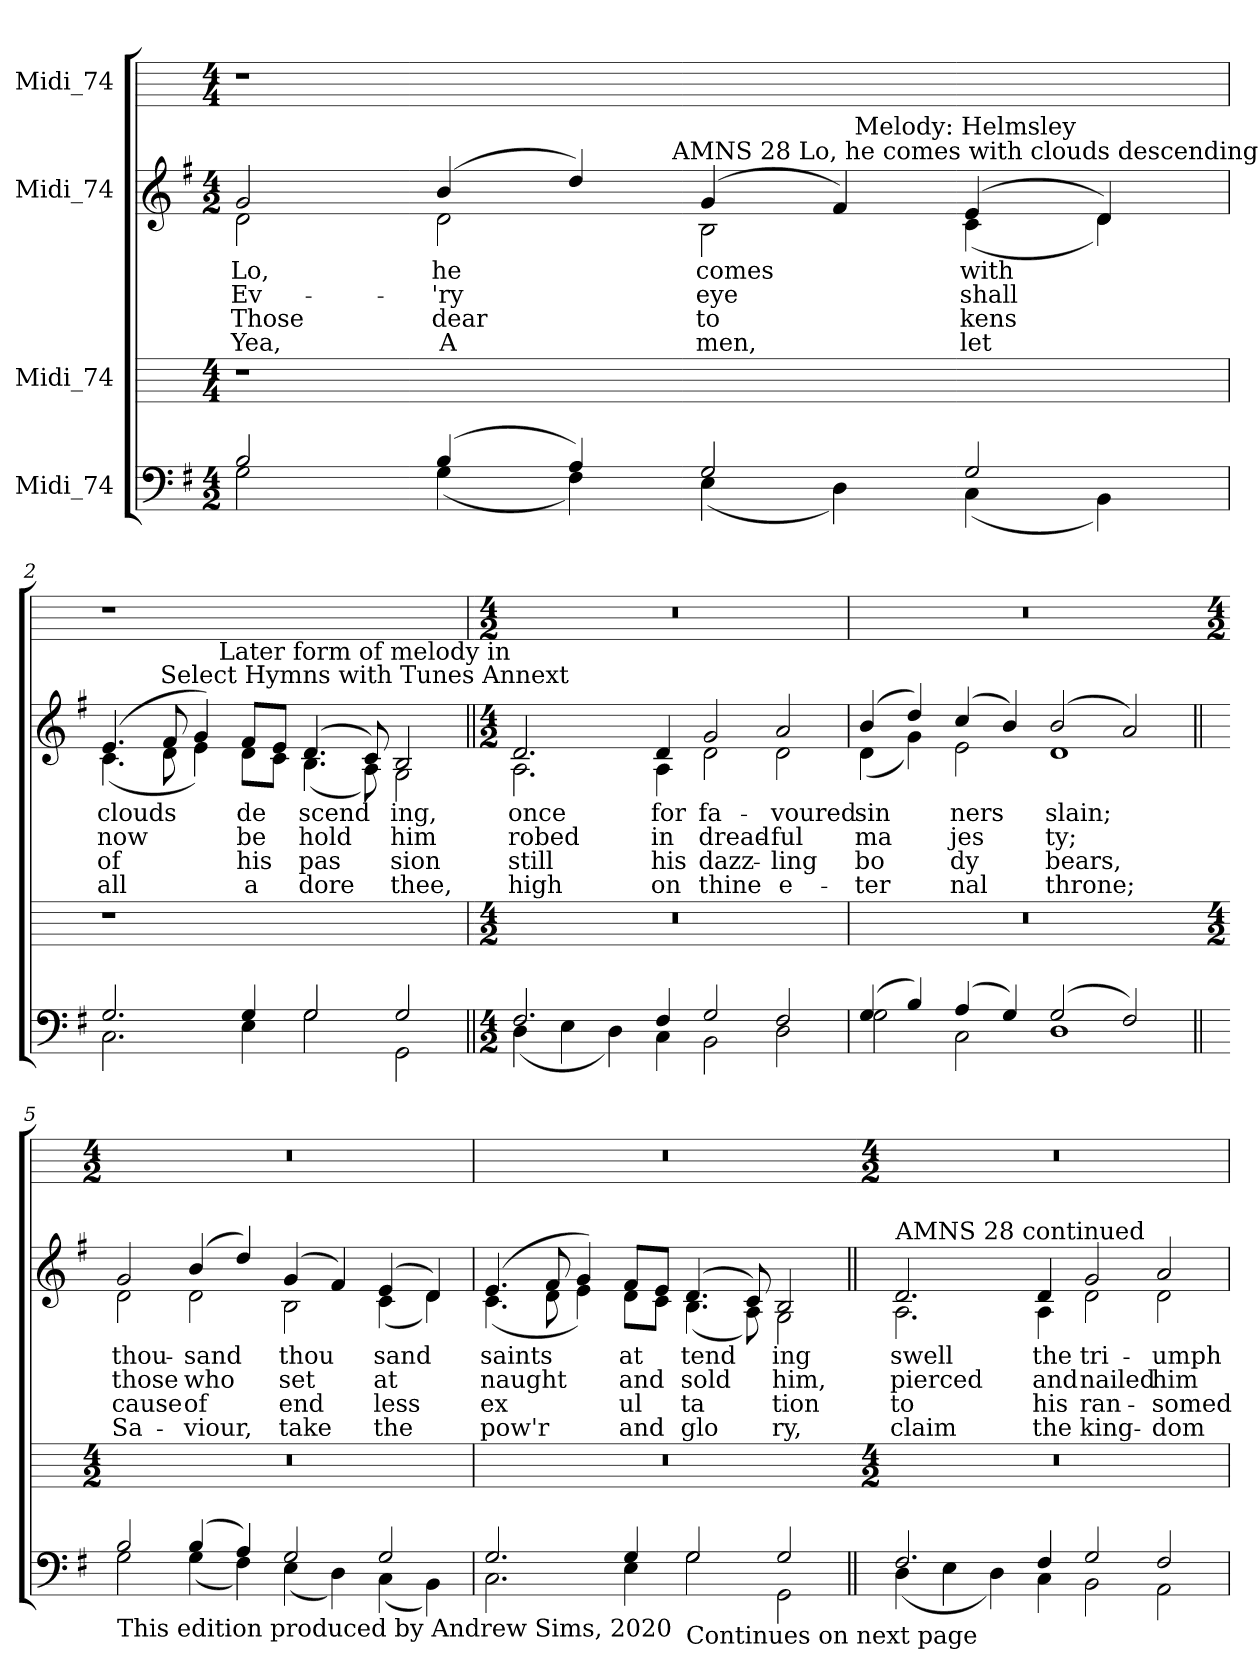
**kern	**kern	**kern	**text	**text	**text	**text	**kern
*part4	*part3	*part2	*part2	*part2	*part2	*part2	*part1
*staff4	*staff3	*staff2	*staff2	*staff2	*staff2	*staff2	*staff1
*I"Midi_74	*I"Midi_74	*I"Midi_74	*	*	*	*	*I"Midi_74
*clefF4	*	*clefG2	*	*	*	*	*
*k[f#]	*	*k[f#]	*	*	*	*	*
*G:	*	*G:	*	*	*	*	*
*M4/2	*M4/4	*M4/2	*	*	*	*	*M4/4
=1	=1	=1	=1	=1	=1	=1	=1
*^	*	*	*	*	*	*	*
!	!	!	!LO:TX:a:cj:t=Charles Wesley (1707-1788)\nand John Cennick (1718-1755)	!	!	!	!	!
!	!	!	!	!LO:LY:b	!LO:LY:b	!LO:LY:b	!LO:LY:b	!
*	*	*	*^	*	*	*	*	*
2B/	2G\	1r	2g/	2d\	Lo,	Ev-	-Those	Yea,	1r
!	!	!	!	!	!LO:LY:b	!LO:LY:b	!LO:LY:b	!LO:LY:b	!
(>4B/	(<4G\	.	(>4b/	2d\	he	'ry	dear	A	.
4A/)	4F#\)	.	4dd/)	.	.	.	.	.	.
!	!	!	!	!	!LO:LY:b	!LO:LY:b	!LO:LY:b	!LO:LY:b	!
2G/	(<4E\	1ryy	(>4g/	2B\	comes	eye	to	men,	1ryy
.	4D\)	.	4f#/)	.	.	.	.	.	.
!	!	!	!LO:TX:a:cj:t=AMNS 28 Lo, he comes with clouds descending	!	!	!	!	!	!
!	!	!	!LO:TX:a:cj:t=Melody&colon; Helmsley	!	!	!	!	!	!
!	!	!	!	!	!LO:LY:b	!LO:LY:b	!LO:LY:b	!LO:LY:b	!
2G/	(<4C\	.	(>4e/	(<4c\	with	shall	kens	let	.
.	4BB\)	.	4d/)	4d\)	.	.	.	.	.
=2	=2	=2	=2	=2	=2	=2	=2	=2	=2
!	!	!	!	!	!LO:LY:b	!LO:LY:b	!LO:LY:b	!LO:LY:b	!
2.G/	2.C\	1r	(>4.e/	(<4.c\	clouds	now	of	all	1r
.	.	.	8f#/	8d\	.	.	.	.	.
.	.	.	4g/)	4e\)	.	.	.	.	.
!	!	!	!	!	!LO:LY:b	!LO:LY:b	!LO:LY:b	!LO:LY:b	!
4G/	4E\	.	8f#/L	8d\L	de	be	his	a	.
.	.	.	8e/J	8c\J	.	.	.	.	.
!	!	!	!	!	!LO:LY:b	!LO:LY:b	!LO:LY:b	!LO:LY:b	!
2G/	2G\	1ryy	(>4.d/	(<4.B\	scend	hold	pas	dore	1ryy
!	!	!	!LO:TX:a:cj:t=Later form of melody in\nSelect Hymns with Tunes Annext	!	!	!	!	!	!
.	.	.	8c/)	8A\)	.	.	.	.	.
!	!	!	!	!	!LO:LY:b	!LO:LY:b	!LO:LY:b	!LO:LY:b	!
2G/	2GG\	.	2B/	2G\	ing,	him	sion	thee,	.
!!LO:LB:g=z
=3||	=3||	=3	=3||	=3||	=3	=3	=3	=3	=3
*M4/2	*	*M4/2	*M4/2	*	*	*	*	*	*M4/2
!	!	!	!	!	!LO:LY:b	!LO:LY:b	!LO:LY:b	!LO:LY:b	!
2.F#/	(<4D\	0r	2.d/	2.A\	once	robed	still	high	0r
.	4E\	.	.	.	.	.	.	.	.
.	4D\)	.	.	.	.	.	.	.	.
!	!	!	!	!	!LO:LY:b	!LO:LY:b	!LO:LY:b	!LO:LY:b	!
4F#/	4C\	.	4d/	4A\	for	in	his	on	.
!	!	!	!	!	!LO:LY:b	!LO:LY:b	!LO:LY:b	!LO:LY:b	!
2G/	2BB\	.	2g/	2d\	fa-	-dread-	-dazz-	-thine	.
!	!	!	!	!	!LO:LY:b	!LO:LY:b	!LO:LY:b	!LO:LY:b	!
2F#/	2D\	.	2a/	2d\	voured	ful	ling	e-	.
=4	=4	=4	=4	=4	=4	=4	=4	=4	=4
!	!	!	!	!	!LO:LY:b	!LO:LY:b	!LO:LY:b	!LO:LY:b	!
(>4G/	2G\	0r	(>4b/	(<4d\	-sin	ma	bo	ter	0r
4B/)	.	.	4dd/)	4g\)	.	.	.	.	.
!	!	!	!	!	!LO:LY:b	!LO:LY:b	!LO:LY:b	!LO:LY:b	!
(>4A/	2C\	.	(>4cc/	2e\	ners	jes	dy	nal	.
4G/)	.	.	4b/)	.	.	.	.	.	.
!	!	!	!	!	!LO:LY:b	!LO:LY:b	!LO:LY:b	!LO:LY:b	!
(>2G/	1D\	.	(>2b/	1d\	slain;	ty;	bears,	throne;	.
2F#/)	.	.	2a/)	.	.	.	.	.	.
!!LO:LB:g=z
=5||	=5||	=5	=5||	=5||	=5	=5	=5	=5	=5
*	*	*M4/2	*	*	*	*	*	*	*M4/2
!LO:TX:b:t=This edition produced by Andrew Sims, 2020	!	!	!	!	!	!	!	!	!
!	!	!	!	!	!LO:LY:b	!LO:LY:b	!LO:LY:b	!LO:LY:b	!
2B/	2G\	0r	2g/	2d\	thou-	-those	cause	Sa-	0r
!	!	!	!	!	!LO:LY:b	!LO:LY:b	!LO:LY:b	!LO:LY:b	!
(>4B/	(<4G\	.	(>4b/	2d\	-sand	who	of	viour,	.
4A/)	4F#\)	.	4dd/)	.	.	.	.	.	.
!	!	!	!	!	!LO:LY:b	!LO:LY:b	!LO:LY:b	!LO:LY:b	!
2G/	(<4E\	.	(>4g/	2B\	thou	set	end	take	.
.	4D\)	.	4f#/)	.	.	.	.	.	.
!	!	!	!	!	!LO:LY:b	!LO:LY:b	!LO:LY:b	!LO:LY:b	!
2G/	(<4C\	.	(>4e/	(<4c\	sand	at	less	the	.
.	4BB\)	.	4d/)	4d\)	.	.	.	.	.
=6	=6	=6	=6	=6	=6	=6	=6	=6	=6
!	!	!	!	!	!LO:LY:b	!LO:LY:b	!LO:LY:b	!LO:LY:b	!
2.G/	2.C\	0r	(>4.e/	(<4.c\	saints	naught	ex	pow'r	0r
.	.	.	8f#/	8d\	.	.	.	.	.
.	.	.	4g/)	4e\)	.	.	.	.	.
!	!	!	!	!	!LO:LY:b	!LO:LY:b	!LO:LY:b	!LO:LY:b	!
4G/	4E\	.	8f#/L	8d\L	at	and	ul	and	.
.	.	.	8e/J	8c\J	.	.	.	.	.
!LO:TX:b:t=Continues on next page	!	!	!	!	!	!	!	!	!
!	!	!	!	!	!LO:LY:b	!LO:LY:b	!LO:LY:b	!LO:LY:b	!
2G/	2G\	.	(>4.d/	(<4.B\	tend	sold	ta	glo	.
!	!	!	!	!	!	!LO:LY:b	!	!	!
.	.	.	8c/)	8A\)	.	.	.	.	.
!	!	!	!	!	!LO:LY:b	!LO:LY:b	!LO:LY:b	!LO:LY:b	!
2G/	2GG\	.	2B/	2G\	ing	him,	tion	ry,	.
!!LO:LB:g=z
=7||	=7||	=7	=7||	=7||	=7	=7	=7	=7	=7
*	*	*M4/2	*	*	*	*	*	*	*M4/2
!	!	!	!LO:TX:a:t=AMNS 28 continued	!	!	!	!	!	!
!	!	!	!	!	!LO:LY:b	!LO:LY:b	!LO:LY:b	!LO:LY:b	!
2.F#/	(<4D\	0r	2.d/	2.A\	swell	pierced	to	claim	0r
.	4E\	.	.	.	.	.	.	.	.
.	4D\)	.	.	.	.	.	.	.	.
!	!	!	!	!	!LO:LY:b	!LO:LY:b	!LO:LY:b	!LO:LY:b	!
4F#/	4C\	.	4d/	4A\	the	and	his	the	.
!	!	!	!	!	!LO:LY:b	!LO:LY:b	!LO:LY:b	!LO:LY:b	!
2G/	2BB\	.	2g/	2d\	tri-	-nailed	ran-	-king-	.
!	!	!	!	!	!LO:LY:b	!LO:LY:b	!LO:LY:b	!LO:LY:b	!
2F#/	2AA\	.	2a/	2d\	-umph	him	somed	dom	.
*v	*v	*	*v	*v	*	*	*	*	*
=	=	=	=	=	=	=	=
*-	*-	*-	*-	*-	*-	*-	*-
